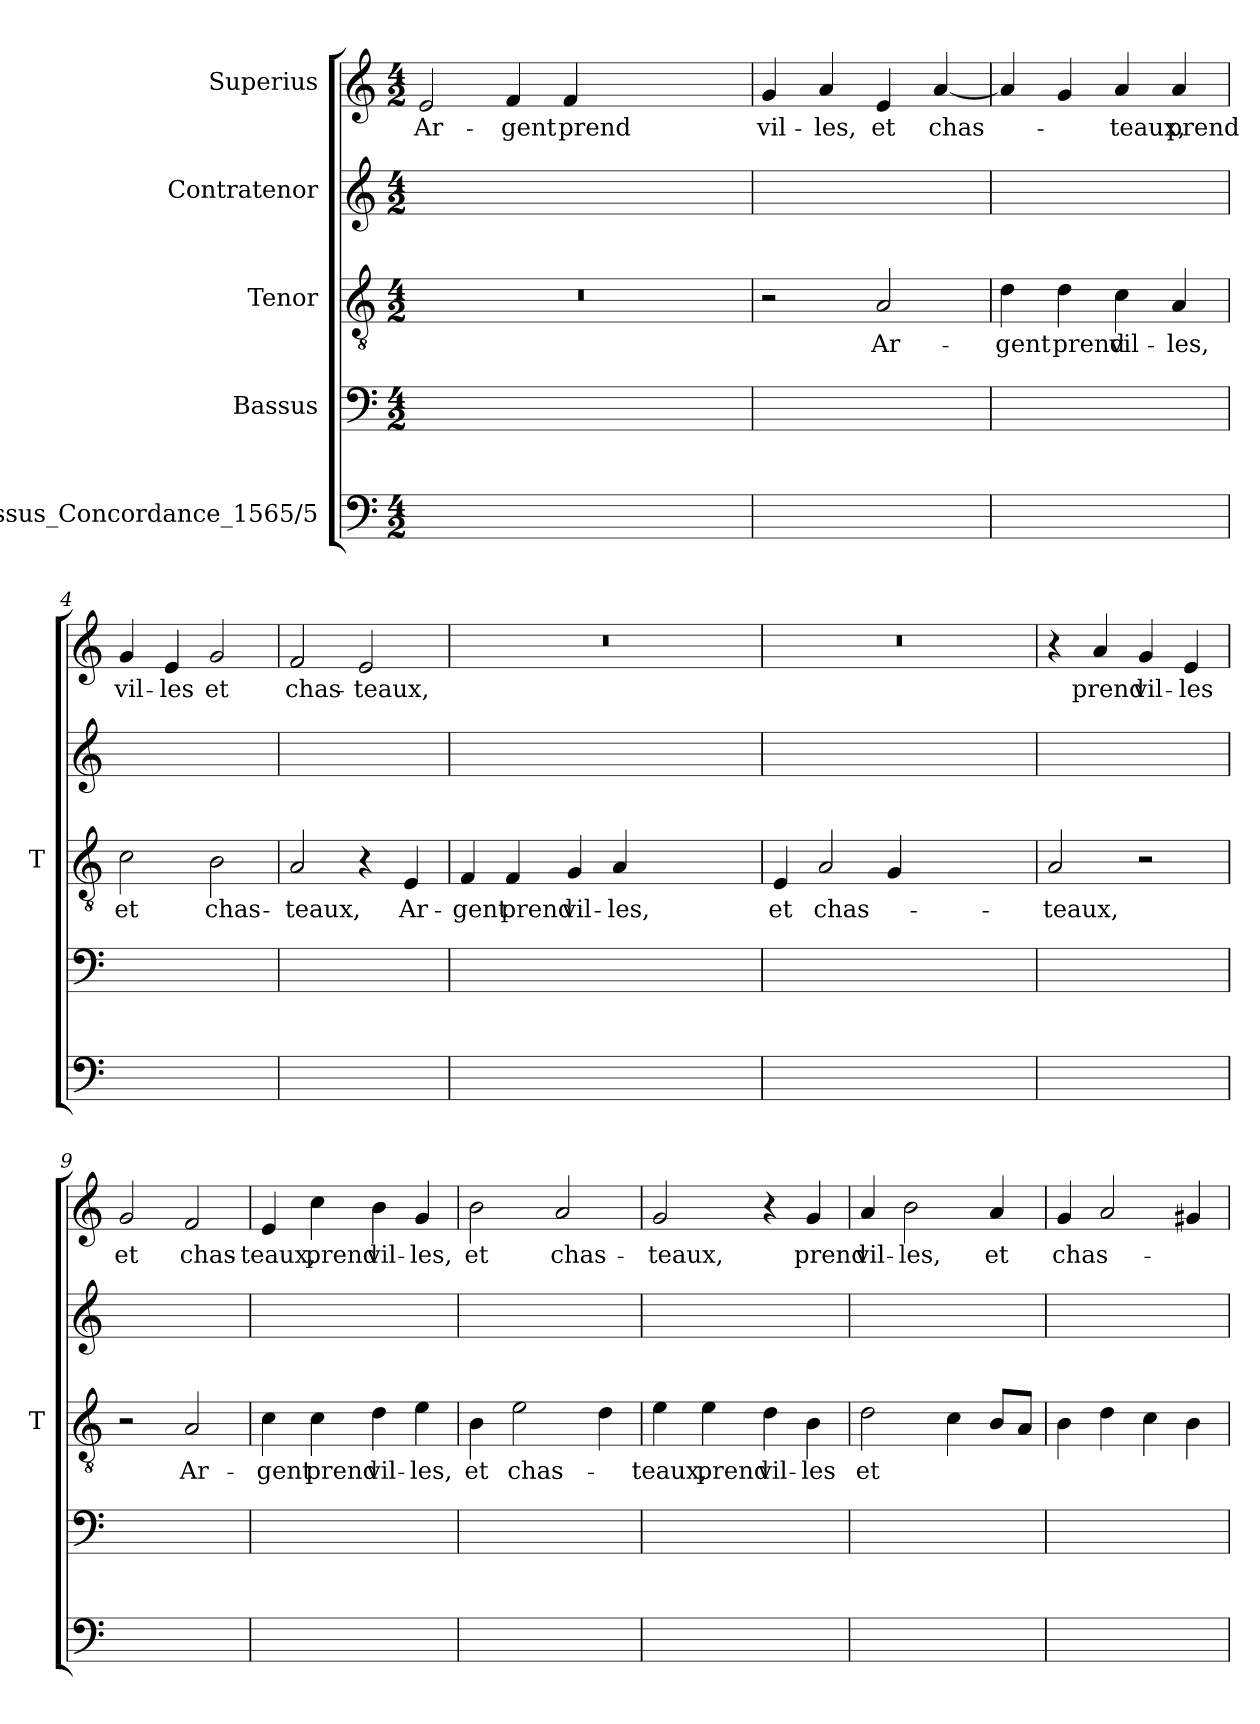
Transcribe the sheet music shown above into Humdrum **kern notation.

**kern	**kern	**kern	**text	**kern	**kern	**text
*part5	*part4	*part3	*part3	*part2	*part1	*part1
*staff5	*staff4	*staff3	*staff3	*staff2	*staff1	*staff1
*I"Bassus_Concordance_1565/5	*I"Bassus	*I"Tenor	*	*I"Contratenor	*I"Superius	*
*	*	*I'T	*	*	*	*
*clefF4	*clefF4	*clefGv2	*	*clefG2	*clefG2	*
*k[]	*k[]	*k[]	*	*k[]	*k[]	*
*M4/2	*M4/2	*M4/2	*	*M4/2	*M4/2	*
=1	=1	=1	=1	=1	=1	=1
0ryy	0ryy	0r	.	0ryy	2e	Ar-
.	.	.	.	.	4f	-gent
.	.	.	.	.	4f	-prend
.	.	.	.	.	1ryy	.
=2	=2	=2	=2	=2	=2	=2
1ryy	1ryy	2r	.	1ryy	4g	vil-
.	.	.	.	.	4a	-les,
.	.	2A	Ar-	.	4e	-et
.	.	.	.	.	[4a	chas-
=3	=3	=3	=3	=3	=3	=3
1ryy	1ryy	4d	-gent	1ryy	4a]	.
.	.	4d	-prend	.	4g	.
.	.	4c	vil-	.	4a	-teaux,
.	.	4A	-les,	.	4a	-prend
=4	=4	=4	=4	=4	=4	=4
1ryy	1ryy	2c	-et	1ryy	4g	vil-
.	.	.	.	.	4e	-les
.	.	2B	chas-	.	2g	-et
=5	=5	=5	=5	=5	=5	=5
1ryy	1ryy	2A	-teaux,	1ryy	2f	chas-
.	.	4r	.	.	2e	-teaux,
.	.	4E	Ar-	.	.	.
=6	=6	=6	=6	=6	=6	=6
0ryy	0ryy	4F	-gent	0ryy	0r	.
.	.	4F	-prend	.	.	.
.	.	4G	vil-	.	.	.
.	.	4A	-les,	.	.	.
.	.	1ryy	.	.	.	.
=7	=7	=7	=7	=7	=7	=7
0ryy	0ryy	4E	-et	0ryy	0r	.
.	.	2A	chas-	.	.	.
.	.	4G	.	.	.	.
.	.	1ryy	.	.	.	.
=8	=8	=8	=8	=8	=8	=8
1ryy	1ryy	2A	-teaux,	1ryy	4r	.
.	.	.	.	.	4a	-prend
.	.	2r	.	.	4g	vil-
.	.	.	.	.	4e	-les
=9	=9	=9	=9	=9	=9	=9
1ryy	1ryy	2r	.	1ryy	2g	-et
.	.	2A	Ar-	.	2f	chas-
=10	=10	=10	=10	=10	=10	=10
1ryy	1ryy	4c	-gent	1ryy	4e	-teaux,
.	.	4c	-prend	.	4cc	-prend
.	.	4d	vil-	.	4b	vil-
.	.	4e	-les,	.	4g	-les,
=11	=11	=11	=11	=11	=11	=11
1ryy	1ryy	4B	-et	1ryy	2b	-et
.	.	2e	chas-	.	.	.
.	.	.	.	.	2a	chas-
.	.	4d	.	.	.	.
=12	=12	=12	=12	=12	=12	=12
1ryy	1ryy	4e	-teaux,	1ryy	2g	-teaux,
.	.	4e	-prend	.	.	.
.	.	4d	vil-	.	4r	.
.	.	4B	-les	.	4g	-prend
=13	=13	=13	=13	=13	=13	=13
1ryy	1ryy	2d	-et	1ryy	4a	vil-
.	.	.	.	.	2b	-les,
.	.	4c	.	.	.	.
.	.	8BL	.	.	4a	-et
.	.	8AJ	.	.	.	.
=14	=14	=14	=14	=14	=14	=14
1ryy	1ryy	4B	.	1ryy	4g	chas-
.	.	4d	.	.	2a	.
.	.	4c	.	.	.	.
.	.	4B	.	.	4g#X	.
=	=	=	=	=	=	=
*-	*-	*-	*-	*-	*-	*-
